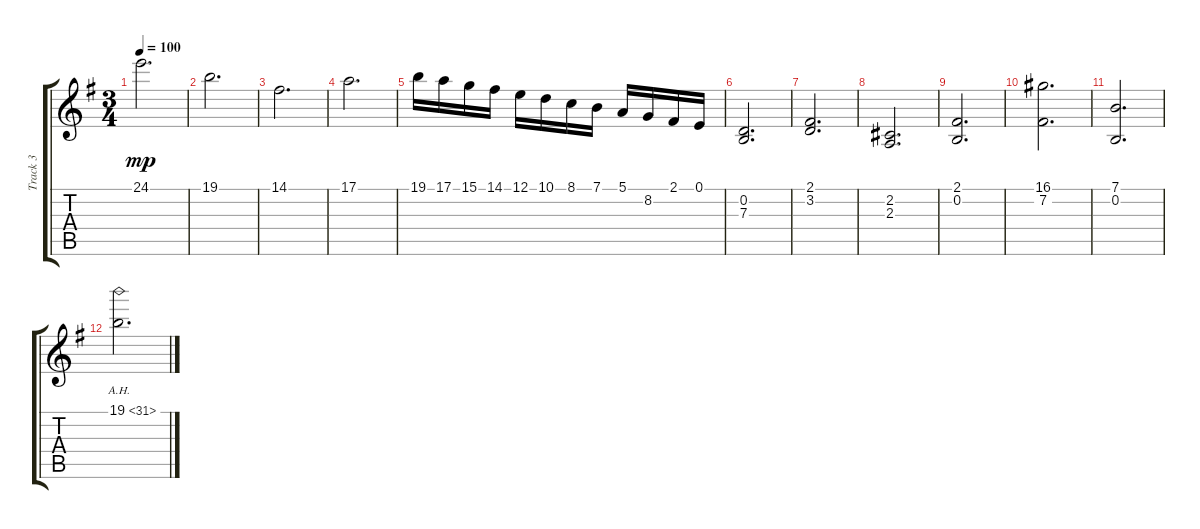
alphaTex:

\track ("Track 3" "Track 3") {instrument stringensemble1}
\staff {score tabs}
\tuning (E4 B3 G3 D3 A2 E2) {hide}
\ts (3 4)
\tempo 100
\clef g2
\ks g
24.1.2{d dy mp} |
19.1.2{d} |
14.1.2{d} |
17.1.2{d} |
19.1.16 17.1.16 15.1.16 14.1.16 12.1.16 10.1.16 8.1.16 7.1.16 5.1.16 8.2.16 2.1.16 0.1.16 |
(0.2 7.3).2{d} |
(2.1 3.2).2{d} |
(2.2 2.3).2{d} |
(2.1 0.2).2{d} |
(16.1 7.2).2{d} |
(7.1 0.2).2{d} |
19.1{ah 12}.2{d}
